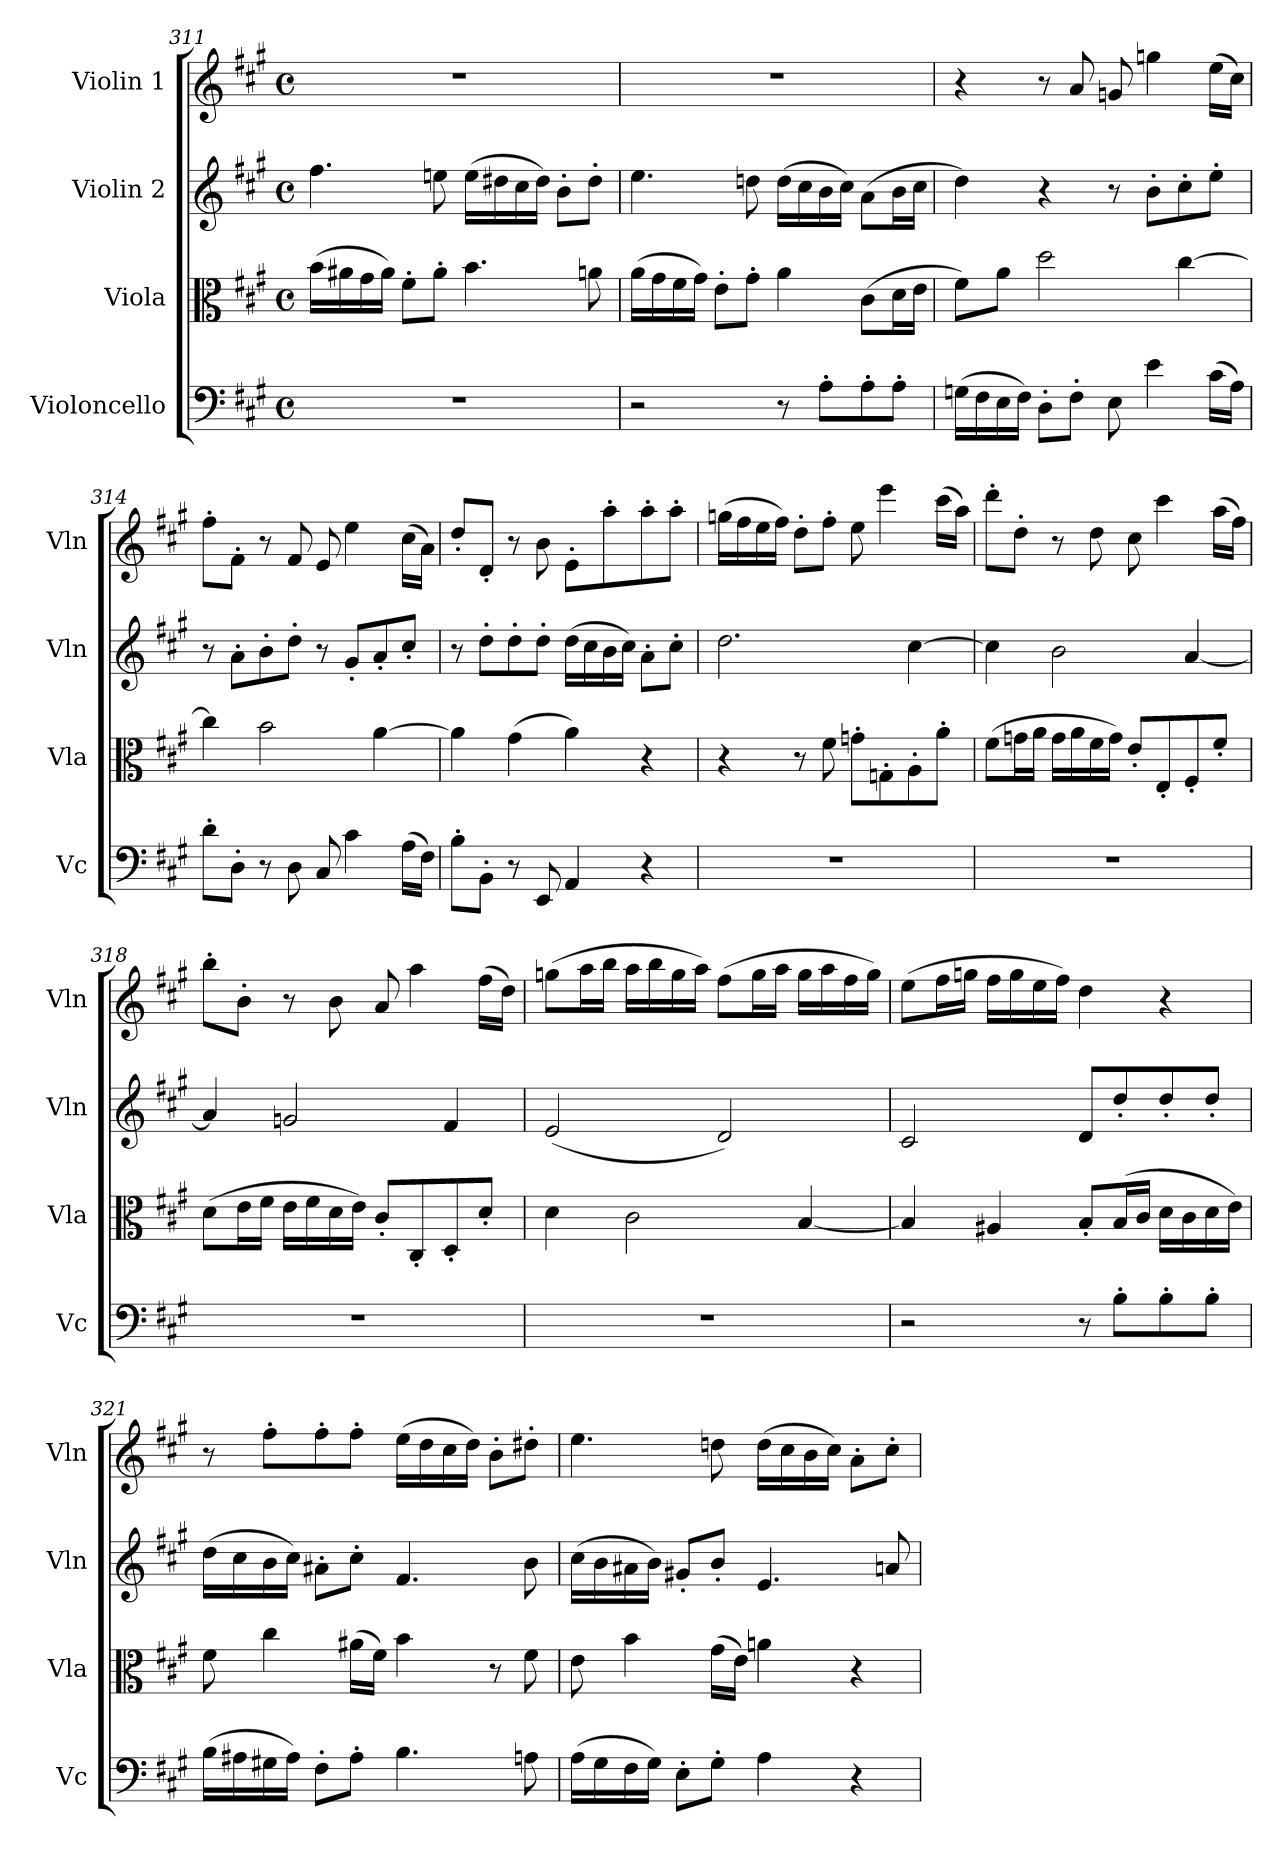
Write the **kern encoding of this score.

**kern	**kern	**kern	**kern
*part4	*part3	*part2	*part1
*staff4	*staff3	*staff2	*staff1
*I"Violoncello	*I"Viola	*I"Violin 2	*I"Violin 1
*I'Vc	*I'Vla	*I'Vln	*I'Vln
*clefF4	*clefC3	*clefG2	*clefG2
*k[f#c#g#]	*k[f#c#g#]	*k[f#c#g#]	*k[f#c#g#]
*M4/4	*M4/4	*M4/4	*M4/4
*met(c)	*met(c)	*met(c)	*met(c)
=311	=311	=311	=311
1r	(>16b\LL	4.ff#\	1r
.	16a#X\	.	.
.	16g#\	.	.
.	16a#\JJ)	.	.
.	8f#'\L	.	.
.	8a#'\J	8een\	.
.	4.b\	(>16ee\LL	.
.	.	16dd#X\	.
.	.	16cc#\	.
.	.	16dd#\JJ)	.
.	.	8b'\L	.
.	8an\	8dd#'\J	.
!!LO:LB:g=z
=312	=312	=312	=312
2r	(>16a\LL	4.ee\	1r
.	16g#\	.	.
.	16f#\	.	.
.	16g#\JJ)	.	.
.	8e'\L	.	.
.	8g#'\J	8ddn\	.
8r	4a\	(>16dd\LL	.
.	.	16cc#\	.
8A'\L	.	16b\	.
.	.	16cc#\JJ)	.
8A'\	(>8c#\L	(>8a\L	.
8A'\J	16d\L	16b\L	.
.	16e\JJ	16cc#\JJ	.
=313	=313	=313	=313
(>16Gn\LL	8f#\L)	4dd\)	4r
16F#\	.	.	.
16E\	8a\J	.	.
16F#\JJ)	.	.	.
8D'\L	2dd\	4r	8r
8F#'\J	.	.	8a/
8E\	.	8r	8gn/
4e\	.	8b'\L	4ggn\
.	[4cc#\	8cc#'\	.
(>16c#\LL	.	8ee'\J	(>16ee\LL
16A\JJ)	.	.	16cc#\JJ)
=314	=314	=314	=314
8d'\L	4cc#\]	8r	8ff#'\L
8D'\J	.	8a'\L	8f#'\J
8r	2b\	8b'\	8r
8D\	.	8dd'\J	8f#/
8C#/	.	8r	8e/
4c#\	.	8g#'/L	4ee\
.	[4a\	8a'/	.
(>16A\LL	.	8cc#'/J	(>16cc#\LL
16F#\JJ)	.	.	16a\JJ)
=315	=315	=315	=315
8B'\L	4a\]	8r	8dd'/L
8BB'\J	.	8dd'\L	8d'/J
8r	(>4g#\	8dd'\	8r
8EE/	.	8dd'\J	8b\
4AA/	4a\)	(>16dd\LL	8e'\L
.	.	16cc#\	.
.	.	16b\	8aa'\
.	.	16cc#\JJ)	.
4r	4r	8a'\L	8aa'\
.	.	8cc#'\J	8aa'\J
!!LO:PB:g=z
=316	=316	=316	=316
1r	4r	2.dd\	(>16ggn\LL
.	.	.	16ff#\
.	.	.	16ee\
.	.	.	16ff#\JJ)
.	8r	.	8dd'\L
.	8f#\	.	8ff#'\J
.	8gn'\L	.	8ee\
.	8Gn'\	.	4eee\
.	8A'\	[4cc#\	.
.	8a'\J	.	(>16ccc#\LL
.	.	.	16aa\JJ)
=317	=317	=317	=317
1r	(>8f#\L	4cc#\]	8ddd'\L
.	16gn\L	.	8dd'\J
.	16a\JJ	.	.
.	16g\LL	2b\	8r
.	16a\	.	.
.	16f#\	.	8dd\
.	16g\JJ)	.	.
.	8e'/L	.	8cc#\
.	8E'/	.	4ccc#\
.	8F#'/	[4a/	.
.	8f#'/J	.	(>16aa\LL
.	.	.	16ff#\JJ)
=318	=318	=318	=318
1r	(>8d\L	4a/]	8bb'\L
.	16e\L	.	8b'\J
.	16f#\JJ	.	.
.	16e\LL	2gn/	8r
.	16f#\	.	.
.	16d\	.	8b\
.	16e\JJ)	.	.
.	8c#'/L	.	8a/
.	8C#'/	.	4aa\
.	8D'/	4f#/	.
.	8d'/J	.	(>16ff#\LL
.	.	.	16dd\JJ)
=319	=319	=319	=319
1r	4d\	(<2e/	(>8ggn\L
.	.	.	16aa\L
.	.	.	16bb\JJ
.	2c#\	.	16aa\LL
.	.	.	16bb\
.	.	.	16gg\
.	.	.	16aa\JJ)
.	.	2d/)	(>8ff#\L
.	.	.	16gg\L
.	.	.	16aa\JJ
.	[4B/	.	16gg\LL
.	.	.	16aa\
.	.	.	16ff#\
.	.	.	16gg\JJ)
!!LO:LB:g=z
=320	=320	=320	=320
2r	4B/]	2c#/	(>8ee\L
.	.	.	16ff#\L
.	.	.	16ggn\JJ
.	4A#X/	.	16ff#\LL
.	.	.	16gg\
.	.	.	16ee\
.	.	.	16ff#\JJ)
8r	8B'/L	8d/L	4dd\
8B'\L	(>16B/L	8dd'/	.
.	16c#/JJ	.	.
8B'\	16d\LL	8dd'/	4r
.	16c#\	.	.
8B'\J	16d\	8dd'/J	.
.	16e\JJ)	.	.
=321	=321	=321	=321
(>16B\LL	8f#\	(>16dd\LL	8r
16A#X\	.	16cc#\	.
16G#X\	4cc#\	16b\	8ff#'\L
16A#\JJ)	.	16cc#\JJ)	.
8F#'\L	.	8a#X'\L	8ff#'\
8A#'\J	(>16a#X\LL	8cc#'\J	8ff#'\J
.	16f#\JJ)	.	.
4.B\	4b\	4.f#/	(>16ee\LL
.	.	.	16dd\
.	.	.	16cc#\
.	.	.	16dd\JJ)
.	8r	.	8b'\L
8An\	8f#\	8b\	8dd#X'\J
=322	=322	=322	=322
(>16A\LL	8e\	(>16cc#\LL	4.ee\
16G#\	.	16b\	.
16F#\	4b\	16a#X\	.
16G#\JJ)	.	16b\JJ)	.
8E'\L	.	8g#X'/L	.
8G#'\J	(>16g#\LL	8b'/J	8ddn\
.	16e\JJ)	.	.
4A\	4an\	4.e/	(>16dd\LL
.	.	.	16cc#\
.	.	.	16b\
.	.	.	16cc#\JJ)
4r	4r	.	8a'\L
.	.	8an/	8cc#'\J
=	=	=	=
*-	*-	*-	*-
